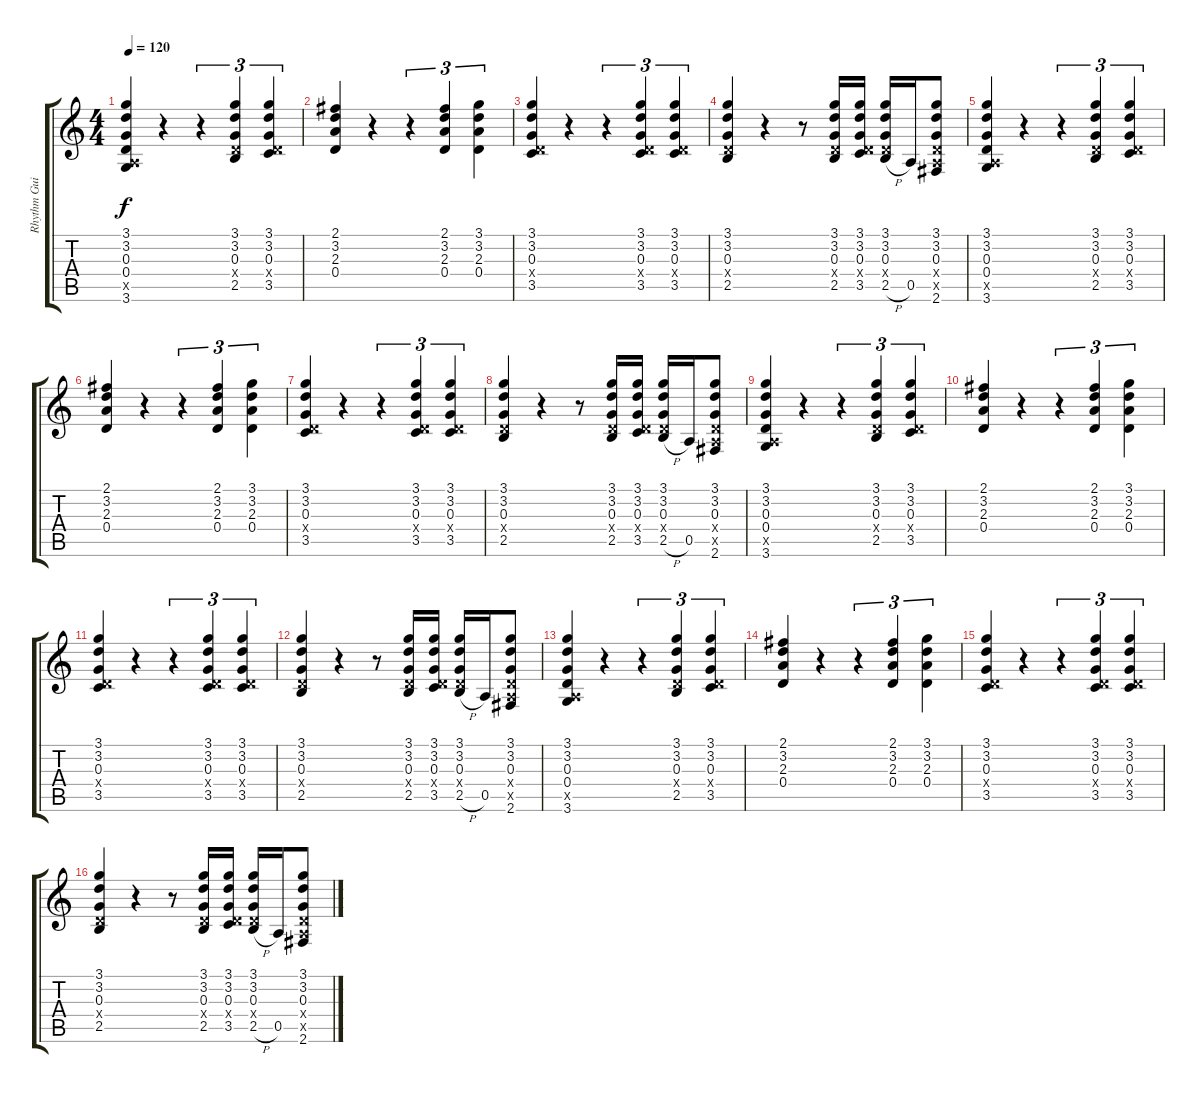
\track ("Rhythm Guitar" "Rhythm Gui") {instrument overdrivenguitar}
\staff {score tabs}
\tuning (E4 B3 G3 D3 A2 E2) {hide}
\ts (4 4)
\tempo 120
\clef g2
\ks c
(3.1 3.2 0.3 0.4 0.5{x} 3.6).4{dy f instrument distortionguitar} r.4 r.4{tu (3 2)} (3.1 3.2 0.3 0.4{x} 2.5).4{tu (3 2)} (3.1 3.2 0.3 0.4{x} 3.5).4{tu (3 2)} |
(2.1 3.2 2.3 0.4).4 r.4 r.4{tu (3 2)} (2.1 3.2 2.3 0.4).4{tu (3 2)} (3.1 3.2 2.3 0.4).4{tu (3 2)} |
(3.1 3.2 0.3 0.4{x} 3.5).4 r.4 r.4{tu (3 2)} (3.1 3.2 0.3 0.4{x} 3.5).4{tu (3 2)} (3.1 3.2 0.3 0.4{x} 3.5).4{tu (3 2)} |
(3.1 3.2 0.3 0.4{x} 2.5).4 r.4 r.8 (3.1 3.2 0.3 0.4{x} 2.5).16 (3.1 3.2 0.3 0.4{x} 3.5).16 (3.1 3.2 0.3 0.4{x} 2.5{h}).16 0.5.16 (3.1 3.2 0.3 0.4{x} 0.5{x} 2.6).8 |
(3.1 3.2 0.3 0.4 0.5{x} 3.6).4 r.4 r.4{tu (3 2)} (3.1 3.2 0.3 0.4{x} 2.5).4{tu (3 2)} (3.1 3.2 0.3 0.4{x} 3.5).4{tu (3 2)} |
(2.1 3.2 2.3 0.4).4 r.4 r.4{tu (3 2)} (2.1 3.2 2.3 0.4).4{tu (3 2)} (3.1 3.2 2.3 0.4).4{tu (3 2)} |
(3.1 3.2 0.3 0.4{x} 3.5).4 r.4 r.4{tu (3 2)} (3.1 3.2 0.3 0.4{x} 3.5).4{tu (3 2)} (3.1 3.2 0.3 0.4{x} 3.5).4{tu (3 2)} |
(3.1 3.2 0.3 0.4{x} 2.5).4 r.4 r.8 (3.1 3.2 0.3 0.4{x} 2.5).16 (3.1 3.2 0.3 0.4{x} 3.5).16 (3.1 3.2 0.3 0.4{x} 2.5{h}).16 0.5.16 (3.1 3.2 0.3 0.4{x} 0.5{x} 2.6).8 |
(3.1 3.2 0.3 0.4 0.5{x} 3.6).4{instrument distortionguitar} r.4 r.4{tu (3 2)} (3.1 3.2 0.3 0.4{x} 2.5).4{tu (3 2)} (3.1 3.2 0.3 0.4{x} 3.5).4{tu (3 2)} |
(2.1 3.2 2.3 0.4).4 r.4 r.4{tu (3 2)} (2.1 3.2 2.3 0.4).4{tu (3 2)} (3.1 3.2 2.3 0.4).4{tu (3 2)} |
(3.1 3.2 0.3 0.4{x} 3.5).4 r.4 r.4{tu (3 2)} (3.1 3.2 0.3 0.4{x} 3.5).4{tu (3 2)} (3.1 3.2 0.3 0.4{x} 3.5).4{tu (3 2)} |
(3.1 3.2 0.3 0.4{x} 2.5).4 r.4 r.8 (3.1 3.2 0.3 0.4{x} 2.5).16 (3.1 3.2 0.3 0.4{x} 3.5).16 (3.1 3.2 0.3 0.4{x} 2.5{h}).16 0.5.16 (3.1 3.2 0.3 0.4{x} 0.5{x} 2.6).8 |
(3.1 3.2 0.3 0.4 0.5{x} 3.6).4 r.4 r.4{tu (3 2)} (3.1 3.2 0.3 0.4{x} 2.5).4{tu (3 2)} (3.1 3.2 0.3 0.4{x} 3.5).4{tu (3 2)} |
(2.1 3.2 2.3 0.4).4 r.4 r.4{tu (3 2)} (2.1 3.2 2.3 0.4).4{tu (3 2)} (3.1 3.2 2.3 0.4).4{tu (3 2)} |
(3.1 3.2 0.3 0.4{x} 3.5).4 r.4 r.4{tu (3 2)} (3.1 3.2 0.3 0.4{x} 3.5).4{tu (3 2)} (3.1 3.2 0.3 0.4{x} 3.5).4{tu (3 2)} |
(3.1 3.2 0.3 0.4{x} 2.5).4 r.4 r.8 (3.1 3.2 0.3 0.4{x} 2.5).16 (3.1 3.2 0.3 0.4{x} 3.5).16 (3.1 3.2 0.3 0.4{x} 2.5{h}).16 0.5.16 (3.1 3.2 0.3 0.4{x} 0.5{x} 2.6).8
